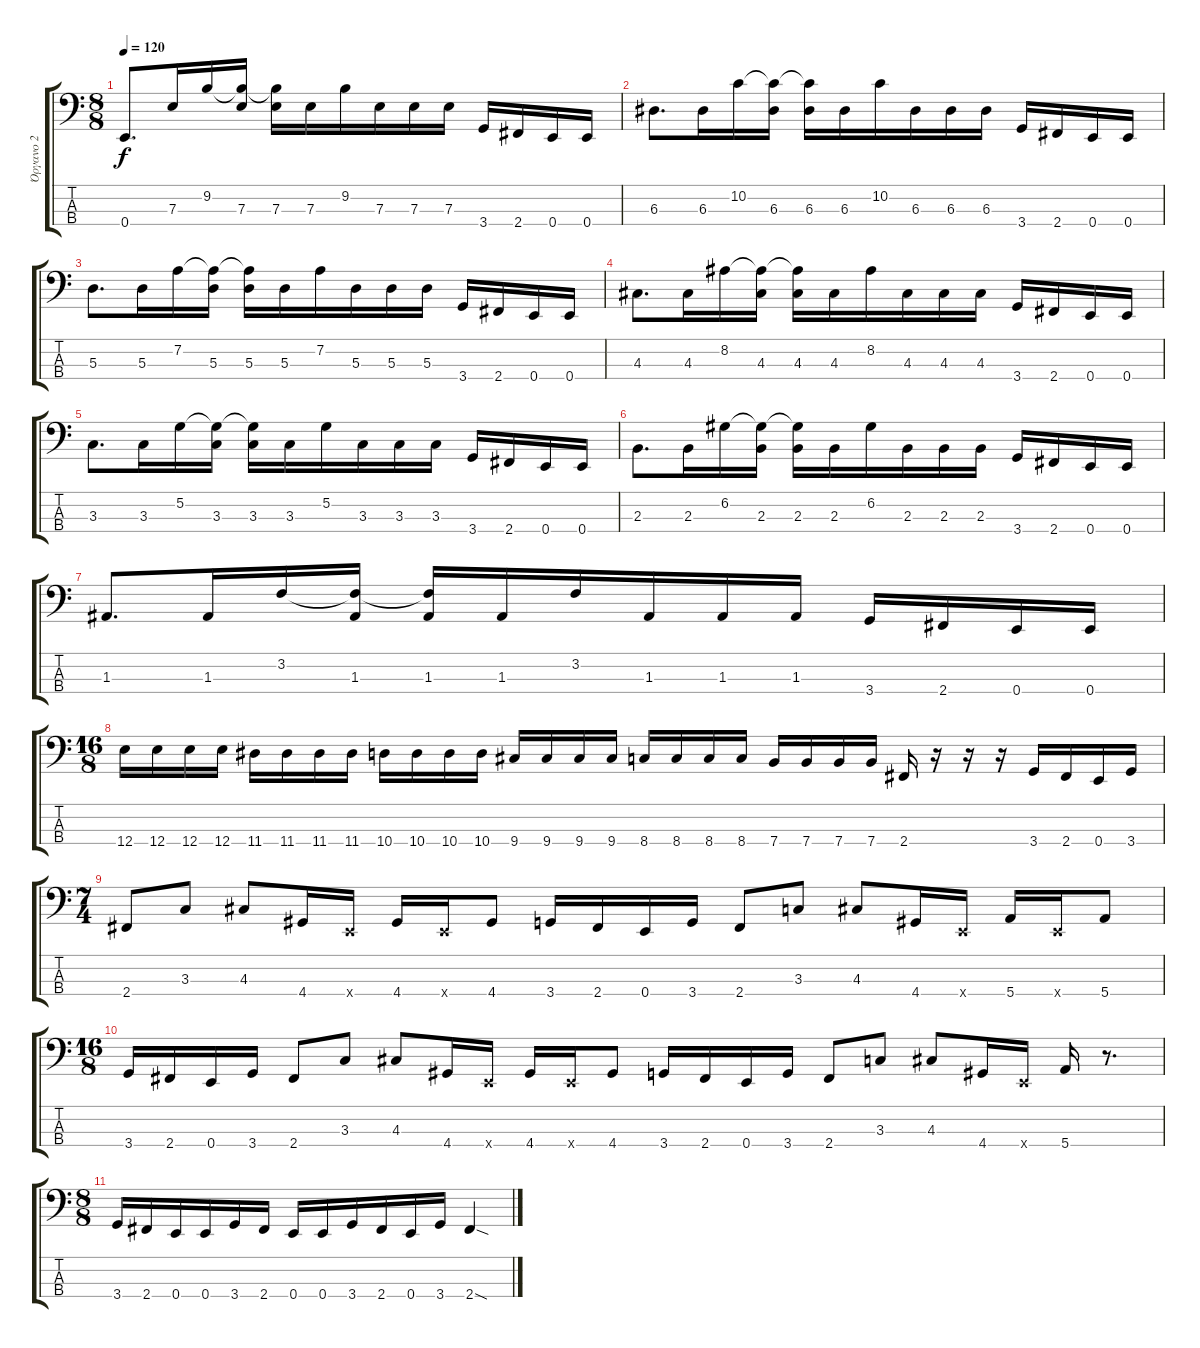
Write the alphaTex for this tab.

\track ("Όργανο 2" "Όργανο 2") {instrument electricbassfinger}
\staff {score tabs}
\tuning (G2 D2 A1 E1) {hide}
\ts (8 8)
\tempo 120
\clef f4
\ks c
0.4.8{d dy f} 7.3.16 9.2.16 (9.2{t} 7.3).16 (9.2{t} 7.3).16 7.3.16 9.2.16 7.3.16 7.3.16 7.3.16 3.4.16 2.4.16 0.4.16 0.4.16 |
6.3.8{d} 6.3.16 10.2.16 (10.2{t} 6.3).16 (10.2{t} 6.3).16 6.3.16 10.2.16 6.3.16 6.3.16 6.3.16 3.4.16 2.4.16 0.4.16 0.4.16 |
5.3.8{d} 5.3.16 7.2.16 (7.2{t} 5.3).16 (7.2{t} 5.3).16 5.3.16 7.2.16 5.3.16 5.3.16 5.3.16 3.4.16 2.4.16 0.4.16 0.4.16 |
4.3.8{d} 4.3.16 8.2.16 (8.2{t} 4.3).16 (8.2{t} 4.3).16 4.3.16 8.2.16 4.3.16 4.3.16 4.3.16 3.4.16 2.4.16 0.4.16 0.4.16 |
3.3.8{d} 3.3.16 5.2.16 (5.2{t} 3.3).16 (5.2{t} 3.3).16 3.3.16 5.2.16 3.3.16 3.3.16 3.3.16 3.4.16 2.4.16 0.4.16 0.4.16 |
2.3.8{d} 2.3.16 6.2.16 (6.2{t} 2.3).16 (6.2{t} 2.3).16 2.3.16 6.2.16 2.3.16 2.3.16 2.3.16 3.4.16 2.4.16 0.4.16 0.4.16 |
1.3.8{d} 1.3.16 3.2.16 (3.2{t} 1.3).16 (3.2{t} 1.3).16 1.3.16 3.2.16 1.3.16 1.3.16 1.3.16 3.4.16 2.4.16 0.4.16 0.4.16 |
\ts (16 8)
12.4.16 12.4.16 12.4.16 12.4.16 11.4.16 11.4.16 11.4.16 11.4.16 10.4.16 10.4.16 10.4.16 10.4.16 9.4.16 9.4.16 9.4.16 9.4.16 8.4.16 8.4.16 8.4.16 8.4.16 7.4.16 7.4.16 7.4.16 7.4.16 2.4.16 r.16 r.16 r.16 3.4.16 2.4.16 0.4.16 3.4.16 |
\ts (7 4)
2.4.8 3.3.8 4.3.8 4.4.16 0.4{x}.16 4.4.16 0.4{x}.16 4.4.8 3.4.16 2.4.16 0.4.16 3.4.16 2.4.8 3.3.8 4.3.8 4.4.16 0.4{x}.16 5.4.16 0.4{x}.16 5.4.8 |
\ts (16 8)
3.4.16 2.4.16 0.4.16 3.4.16 2.4.8 3.3.8 4.3.8 4.4.16 0.4{x}.16 4.4.16 0.4{x}.16 4.4.8 3.4.16 2.4.16 0.4.16 3.4.16 2.4.8 3.3.8 4.3.8 4.4.16 0.4{x}.16 5.4.16 r.8{d} |
\ts (8 8)
3.4.16 2.4.16 0.4.16 0.4.16 3.4.16 2.4.16 0.4.16 0.4.16 3.4.16 2.4.16 0.4.16 3.4.16 2.4{sod}.4
